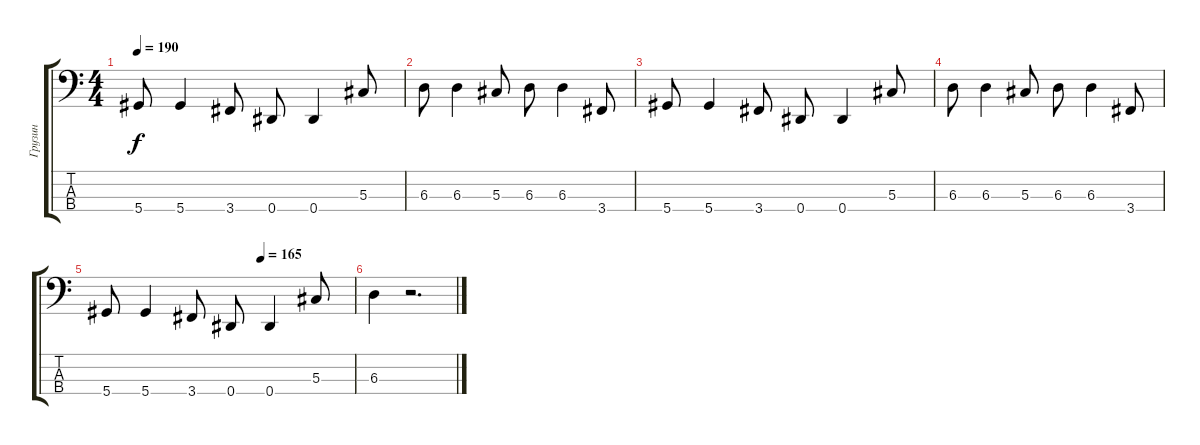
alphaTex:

\track ("Грузин" "Грузин") {instrument electricbasspick}
\staff {score tabs}
\tuning (Gb2 Db2 Ab1 Eb1) {hide}
\ts (4 4)
\tempo 190
\clef f4
\ks c
5.4.8{dy f} 5.4.4 3.4.8 0.4.8 0.4.4 5.3.8 |
6.3.8 6.3.4 5.3.8 6.3.8 6.3.4 3.4.8 |
5.4.8 5.4.4 3.4.8 0.4.8 0.4.4 5.3.8 |
6.3.8 6.3.4 5.3.8 6.3.8 6.3.4 3.4.8 |
\tempo (165 0.625)
5.4.8 5.4.4 3.4.8 0.4.8 0.4.4 5.3.8 |
6.3.4 r.2{d}
